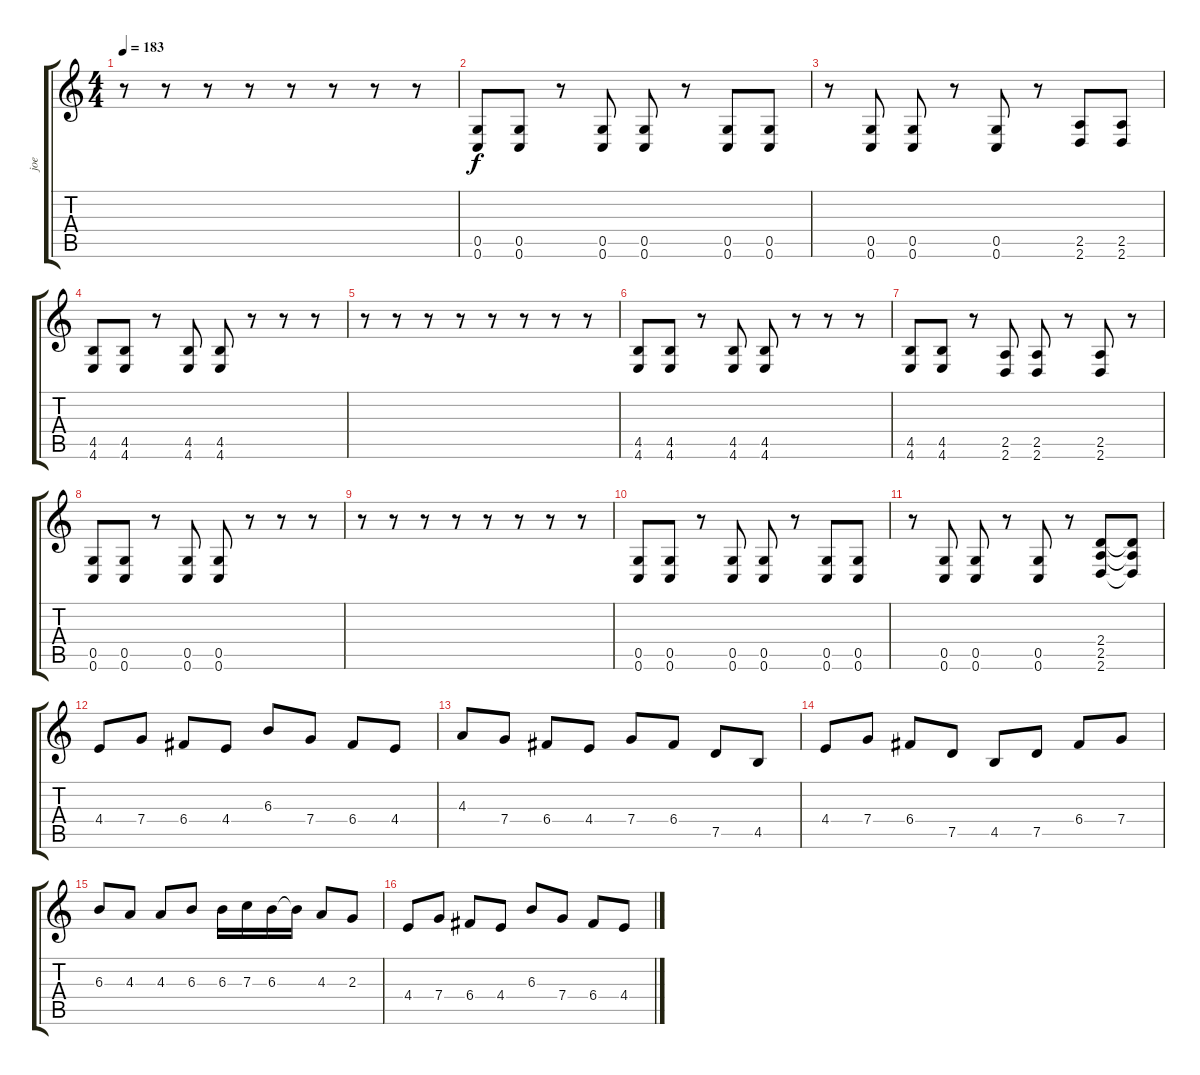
\track ("joe" "joe") {instrument distortionguitar}
\staff {score tabs}
\tuning (D4 A3 F3 C3 G2 C2) {hide}
\ts (4 4)
\tempo 183
\clef g2
\ks c
r.8{dy f} r.8 r.8 r.8 r.8 r.8 r.8 r.8 |
(0.5 0.6).8 (0.5 0.6).8 r.8 (0.5 0.6).8 (0.5 0.6).8 r.8 (0.5 0.6).8 (0.5 0.6).8 |
r.8 (0.5 0.6).8 (0.5 0.6).8 r.8 (0.5 0.6).8 r.8 (2.5 2.6).8 (2.5 2.6).8 |
(4.5 4.6).8 (4.5 4.6).8 r.8 (4.5 4.6).8 (4.5 4.6).8 r.8 r.8 r.8 |
r.8 r.8 r.8 r.8 r.8 r.8 r.8 r.8 |
(4.5 4.6).8 (4.5 4.6).8 r.8 (4.5 4.6).8 (4.5 4.6).8 r.8 r.8 r.8 |
(4.5 4.6).8 (4.5 4.6).8 r.8 (2.5 2.6).8 (2.5 2.6).8 r.8 (2.5 2.6).8 r.8 |
(0.5 0.6).8 (0.5 0.6).8 r.8 (0.5 0.6).8 (0.5 0.6).8 r.8 r.8 r.8 |
r.8 r.8 r.8 r.8 r.8 r.8 r.8 r.8 |
(0.5 0.6).8 (0.5 0.6).8 r.8 (0.5 0.6).8 (0.5 0.6).8 r.8 (0.5 0.6).8 (0.5 0.6).8 |
r.8 (0.5 0.6).8 (0.5 0.6).8 r.8 (0.5 0.6).8 r.8 (2.4 2.5 2.6).8 (2.4{t} 2.5{t} 2.6{t}).8 |
4.4.8 7.4.8 6.4.8 4.4.8 6.3.8 7.4.8 6.4.8 4.4.8 |
4.3.8 7.4.8 6.4.8 4.4.8 7.4.8 6.4.8 7.5.8 4.5.8 |
4.4.8 7.4.8 6.4.8 7.5.8 4.5.8 7.5.8 6.4.8 7.4.8 |
6.3.8 4.3.8 4.3.8 6.3.8 6.3.16 7.3.16 6.3.16 6.3{t}.16 4.3.8 2.3.8 |
4.4.8 7.4.8 6.4.8 4.4.8 6.3.8 7.4.8 6.4.8 4.4.8
